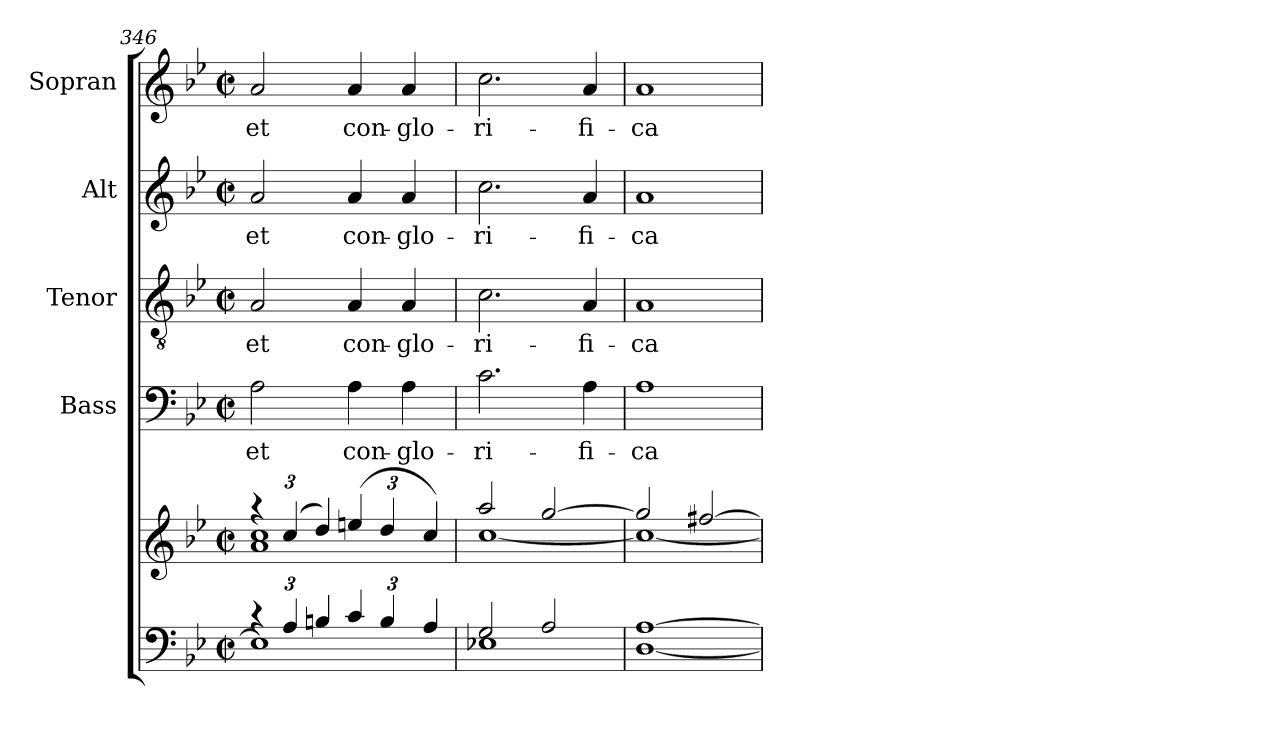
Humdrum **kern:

**kern	**kern	**kern	**text	**kern	**text	**kern	**text	**kern	**text
*part5	*part5	*part4	*part4	*part3	*part3	*part2	*part2	*part1	*part1
*staff6	*staff5	*staff4	*staff4	*staff3	*staff3	*staff2	*staff2	*staff1	*staff1
*	*	*I"Bass	*	*I"Tenor	*	*I"Alt	*	*I"Sopran	*
*	*	*I'B.	*	*I'T.	*	*I'A.	*	*I'S.	*
*clefF4	*clefG2	*clefF4	*	*clefGv2	*	*clefG2	*	*clefG2	*
*k[b-e-]	*k[b-e-]	*k[b-e-]	*	*k[b-e-]	*	*k[b-e-]	*	*k[b-e-]	*
*B-:	*B-:	*B-:	*	*B-:	*	*B-:	*	*B-:	*
*M2/2	*M2/2	*M2/2	*	*M2/2	*	*M2/2	*	*M2/2	*
*met(c|)	*met(c|)	*met(c|)	*	*met(c|)	*	*met(c|)	*	*met(c|)	*
*Xbrackettup	*Xbrackettup	*	*	*	*	*	*	*	*
=346	=346	=346	=346	=346	=346	=346	=346	=346	=346
*^	*^	*	*	*	*	*	*	*	*
!	!	!	!	!	!LO:LY:b	!	!LO:LY:b	!	!LO:LY:b	!	!LO:LY:b
6rc	1E]	6raa	1a 1cc	2A\	et	2A/	et	2a/	et	2a/	et
6A/	.	(<6cc/	.	.	.	.	.	.	.	.	.
6Bn/	.	6dd/)	.	.	.	.	.	.	.	.	.
!	!	!	!	!	!LO:LY:b	!	!LO:LY:b	!	!LO:LY:b	!	!LO:LY:b
6c/	.	(<6een/	.	4A\	con-	4A/	con-	4a/	con-	4a/	con-
6B/	.	6dd/	.	.	.	.	.	.	.	.	.
!	!	!	!	!	!LO:LY:b	!	!LO:LY:b	!	!LO:LY:b	!	!LO:LY:b
.	.	.	.	4A\	-glo-	4A/	-glo-	4a/	-glo-	4a/	-glo-
6A/	.	6cc/)	.	.	.	.	.	.	.	.	.
=347	=347	=347	=347	=347	=347	=347	=347	=347	=347	=347	=347
!	!	!	!	!	!LO:LY:b	!	!LO:LY:b	!	!LO:LY:b	!	!LO:LY:b
2G/	1E-X	2aa/	[<1cc	2.c\	-ri-	2.c\	-ri-	2.cc\	-ri-	2.cc\	-ri-
2A/	.	[>2gg/	.	.	.	.	.	.	.	.	.
!	!	!	!	!	!LO:LY:b	!	!LO:LY:b	!	!LO:LY:b	!	!LO:LY:b
.	.	.	.	4A\	-fi-	4A/	-fi-	4a/	-fi-	4a/	-fi-
=348	=348	=348	=348	=348	=348	=348	=348	=348	=348	=348	=348
!	!	!	!	!	!LO:LY:b	!	!LO:LY:b	!	!LO:LY:b	!	!LO:LY:b
[>1A	[<1D	2gg/]	1cc_	1A	-ca-	1A	-ca-	1a	-ca-	1a	-ca-
.	.	[>2ff#X/	.	.	.	.	.	.	.	.	.
*v	*v	*	*	*	*	*	*	*	*	*	*
*	*v	*v	*	*	*	*	*	*	*	*
=	=	=	=	=	=	=	=	=	=
*-	*-	*-	*-	*-	*-	*-	*-	*-	*-
